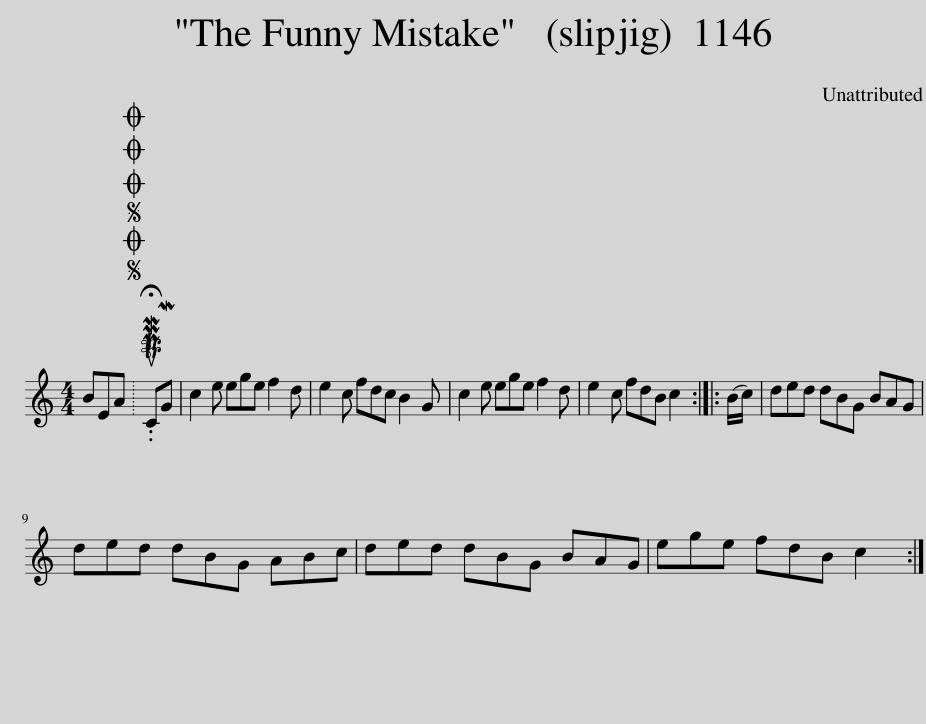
X:1
L:1/8
M:4/4
I:linebreak $
K:C
V:1 treble
V:1
 BEA |SOSOOO .!fermata!PMTuCMG | c2 e ege f2 d | e2 c fdc B2 G | c2 e ege f2 d | %5
 e2 c fdB c2 :: (B/c/) | ded dBG BAG |$ ded dBG ABc | ded dBG BAG | %10
 ege fdB c2 :| %11
